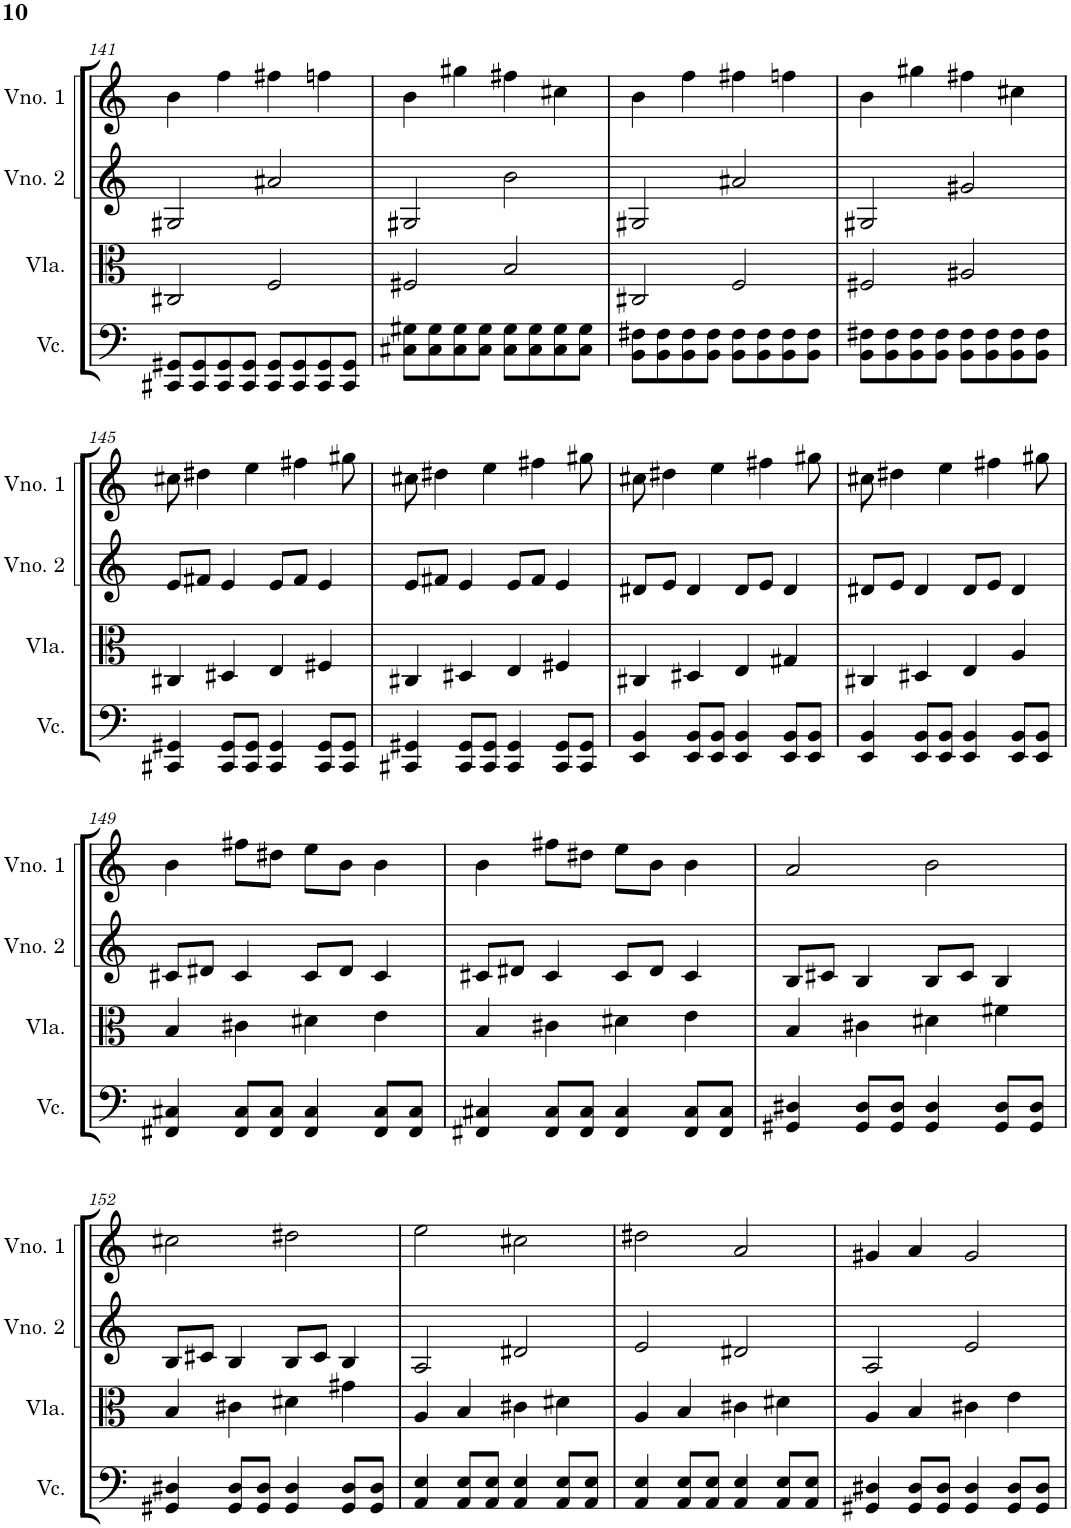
**kern	**kern	**kern	**kern
*part4	*part3	*part2	*part1
*staff4	*staff3	*staff2	*staff1
*I"Violoncelo	*I"Viola	*I"Violino 2	*I"Violino 1
*I'Vc.	*I'Vla.	*I'Vno. 2	*I'Vno. 1
!!LO:PB:g=z
*clefF4	*clefC3	*clefG2	*clefG2
*k[]	*k[]	*k[]	*k[]
*M4/4	*M4/4	*M4/4	*M4/4
=141	=141	=141	=141
8CC#X/ 8GG#X/L	2C#X/	2G#X/	4b\
8CC#/ 8GG#/	.	.	.
8CC#/ 8GG#/	.	.	4ff\
8CC#/ 8GG#/J	.	.	.
8CC#/ 8GG#/L	2F/	2a#X/	4ff#X\
8CC#/ 8GG#/	.	.	.
8CC#/ 8GG#/	.	.	4ffn\
8CC#/ 8GG#/J	.	.	.
=142	=142	=142	=142
8C#X\ 8G#X\L	2F#X/	2G#X/	4b\
8C#\ 8G#\	.	.	.
8C#\ 8G#\	.	.	4gg#X\
8C#\ 8G#\J	.	.	.
8C#\ 8G#\L	2B/	2b\	4ff#X\
8C#\ 8G#\	.	.	.
8C#\ 8G#\	.	.	4cc#X\
8C#\ 8G#\J	.	.	.
=143	=143	=143	=143
8BB\ 8F#X\L	2C#X/	2G#X/	4b\
8BB\ 8F#\	.	.	.
8BB\ 8F#\	.	.	4ff\
8BB\ 8F#\J	.	.	.
8BB\ 8F#\L	2F/	2a#X/	4ff#X\
8BB\ 8F#\	.	.	.
8BB\ 8F#\	.	.	4ffn\
8BB\ 8F#\J	.	.	.
=144	=144	=144	=144
8BB\ 8F#X\L	2F#X/	2G#X/	4b\
8BB\ 8F#\	.	.	.
8BB\ 8F#\	.	.	4gg#X\
8BB\ 8F#\J	.	.	.
8BB\ 8F#\L	2A#X/	2g#X/	4ff#X\
8BB\ 8F#\	.	.	.
8BB\ 8F#\	.	.	4cc#X\
8BB\ 8F#\J	.	.	.
!!LO:LB:g=z
=145	=145	=145	=145
4CC#X/ 4GG#X/	4C#X/	8e/L	8cc#X\
.	.	8f#X/J	4dd#X\
8CC#/ 8GG#/L	4D#X/	4e/	.
8CC#/ 8GG#/J	.	.	4ee\
4CC#/ 4GG#/	4E/	8e/L	.
.	.	8f#/J	4ff#X\
8CC#/ 8GG#/L	4F#X/	4e/	.
8CC#/ 8GG#/J	.	.	8gg#X\
=146	=146	=146	=146
4CC#X/ 4GG#X/	4C#X/	8e/L	8cc#X\
.	.	8f#X/J	4dd#X\
8CC#/ 8GG#/L	4D#X/	4e/	.
8CC#/ 8GG#/J	.	.	4ee\
4CC#/ 4GG#/	4E/	8e/L	.
.	.	8f#/J	4ff#X\
8CC#/ 8GG#/L	4F#X/	4e/	.
8CC#/ 8GG#/J	.	.	8gg#X\
=147	=147	=147	=147
4EE/ 4BB/	4C#X/	8d#X/L	8cc#X\
.	.	8e/J	4dd#X\
8EE/ 8BB/L	4D#X/	4d#/	.
8EE/ 8BB/J	.	.	4ee\
4EE/ 4BB/	4E/	8d#/L	.
.	.	8e/J	4ff#X\
8EE/ 8BB/L	4G#X/	4d#/	.
8EE/ 8BB/J	.	.	8gg#X\
=148	=148	=148	=148
4EE/ 4BB/	4C#X/	8d#X/L	8cc#X\
.	.	8e/J	4dd#X\
8EE/ 8BB/L	4D#X/	4d#/	.
8EE/ 8BB/J	.	.	4ee\
4EE/ 4BB/	4E/	8d#/L	.
.	.	8e/J	4ff#X\
8EE/ 8BB/L	4A/	4d#/	.
8EE/ 8BB/J	.	.	8gg#X\
!!LO:LB:g=z
=149	=149	=149	=149
4FF#X/ 4C#X/	4B/	8c#X/L	4b\
.	.	8d#X/J	.
8FF#/ 8C#/L	4c#X\	4c#/	8ff#X\L
8FF#/ 8C#/J	.	.	8dd#X\J
4FF#/ 4C#/	4d#X\	8c#/L	8ee\L
.	.	8d#/J	8b\J
8FF#/ 8C#/L	4e\	4c#/	4b\
8FF#/ 8C#/J	.	.	.
=150	=150	=150	=150
4FF#X/ 4C#X/	4B/	8c#X/L	4b\
.	.	8d#X/J	.
8FF#/ 8C#/L	4c#X\	4c#/	8ff#X\L
8FF#/ 8C#/J	.	.	8dd#X\J
4FF#/ 4C#/	4d#X\	8c#/L	8ee\L
.	.	8d#/J	8b\J
8FF#/ 8C#/L	4e\	4c#/	4b\
8FF#/ 8C#/J	.	.	.
=151	=151	=151	=151
4GG#X/ 4D#X/	4B/	8B/L	2a/
.	.	8c#X/J	.
8GG#/ 8D#/L	4c#X\	4B/	.
8GG#/ 8D#/J	.	.	.
4GG#/ 4D#/	4d#X\	8B/L	2b\
.	.	8c#/J	.
8GG#/ 8D#/L	4f#X\	4B/	.
8GG#/ 8D#/J	.	.	.
!!LO:LB:g=z
=152	=152	=152	=152
4GG#X/ 4D#X/	4B/	8B/L	2cc#X\
.	.	8c#X/J	.
8GG#/ 8D#/L	4c#X\	4B/	.
8GG#/ 8D#/J	.	.	.
4GG#/ 4D#/	4d#X\	8B/L	2dd#X\
.	.	8c#/J	.
8GG#/ 8D#/L	4g#X\	4B/	.
8GG#/ 8D#/J	.	.	.
=153	=153	=153	=153
4AA/ 4E/	4A/	2A/	2ee\
8AA/ 8E/L	4B/	.	.
8AA/ 8E/J	.	.	.
4AA/ 4E/	4c#X\	2d#X/	2cc#X\
8AA/ 8E/L	4d#X\	.	.
8AA/ 8E/J	.	.	.
=154	=154	=154	=154
4AA/ 4E/	4A/	2e/	2dd#X\
8AA/ 8E/L	4B/	.	.
8AA/ 8E/J	.	.	.
4AA/ 4E/	4c#X\	2d#X/	2a/
8AA/ 8E/L	4d#X\	.	.
8AA/ 8E/J	.	.	.
=155	=155	=155	=155
4GG#X/ 4D#X/	4A/	2A/	4g#X/
8GG#/ 8D#/L	4B/	.	4a/
8GG#/ 8D#/J	.	.	.
4GG#/ 4D#/	4c#X\	2e/	2g#/
8GG#/ 8D#/L	4e\	.	.
8GG#/ 8D#/J	.	.	.
=	=	=	=
*-	*-	*-	*-
